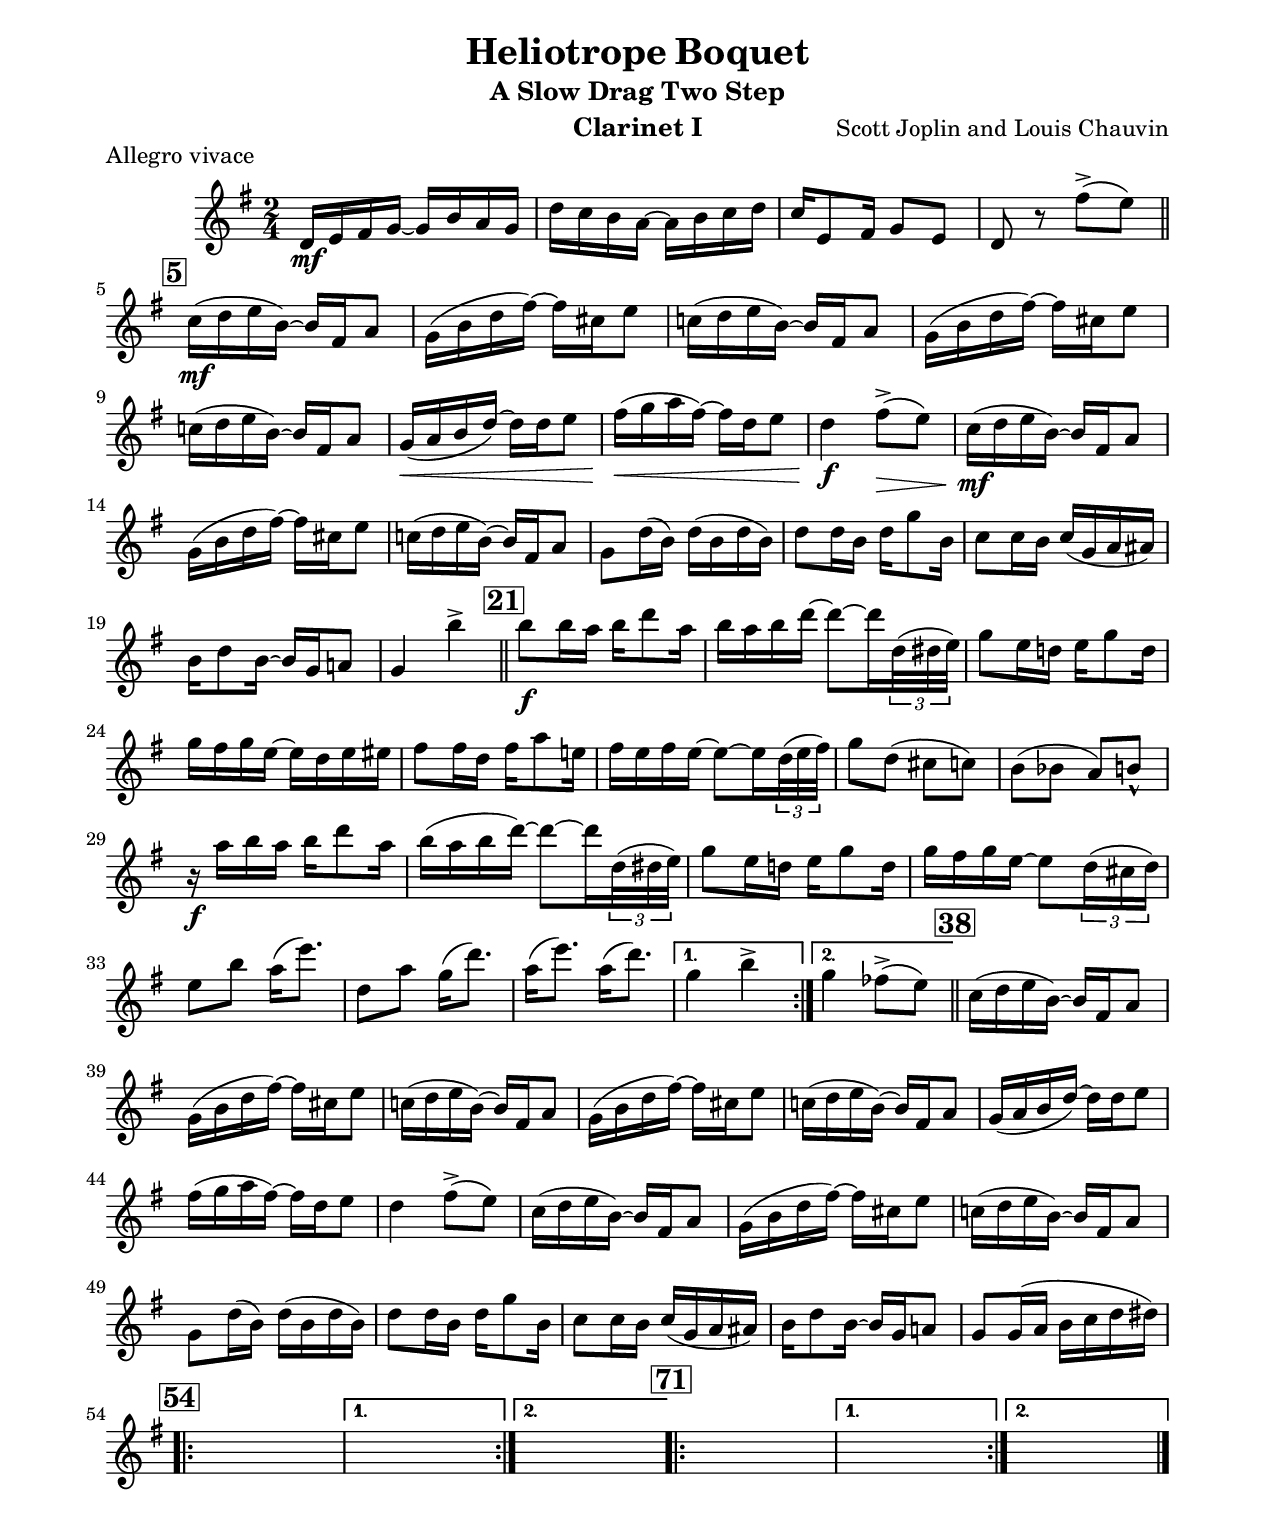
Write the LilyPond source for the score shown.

\version "2.22.2"

\include "defs.lyi"
\version "2.22.2"

\include "defs.lyi"

clarinetOneDynamics =
{
  s2*4\mf |
  % 5
  s2*5\mf |
  s2\<\! |
  s2\<\! |
  s4\f s4\>\! |
  s2*8\mf |

  \repeat volta 2
  {
    % 21
    s2\f |
    s2*7 |
    s2\f |
    s2*6 |
  }
  \alternative
  {
    {
      s2 |
    }
    {
      s2 |
    }
  }

  % 38
  s2*16 |

  \repeat volta 2
  {
    % 54
    s2*15 |
  }
  \alternative
  {
    {
      s2 |
    }
    {
      s2 |
    }
  }

  \repeat volta 2
  {
    % 71
    s2*15 |
  }
  \alternative
  {
    {
      s2 |
    }
    {
      s2 |
    }
  }
}

clarinetOneCues =
{
  \time 2/4
  \key g \major

  s2*87
}


clarinetOneNotCues =
{
  \time 2/4
  \key g \major

  s2*87 |
}


clarinetOneNotes =
{
  d16 e fis g~g b a g |
  d'16 c b a~a b c d |
  c16 e,8 fis16 g8 e |
  d8 r fis'->( e) |

  % 5
  c16( d e b)~b fis a8 |
  g16( b d fis)~fis cis e8 |
  c16( d e b)~b fis a8 |
  g16( b d fis)~fis cis e8 |
  c16( d e b)~b fis a8 |
  g16( a b d)~d d e8 |
  fis16( g a fis)~fis d e8 |
  d4 fis8->( e) |
  c16( d e b)~b fis a8 |
  g16( b d fis)~fis cis e8 |
  c16( d e b)~b fis a8 |
  g8 d'16( b) d( b d b) |
  d8 d16 b d g8 b,16 |
  c8 c16 b c( g a ais) |
  b16 d8 b16~b g a8 |
  g4 b'-> |

  \repeat volta 2
  {
    % 21
    b8 b16 a b d8 a16 |
    b16 a b d~d8~d16 \tuplet 3/2 { d,32( dis e) } |
    g8 e16 d e g8 d16 |
    g16 fis g e~e d e eis |
    fis8 fis16 d fis a8 e16 |
    fis16 e fis e~e8~e16 \tuplet 3/2 { d32( e fis) } |
    g8 d( cis c) |
    b8( bes a) b-^ |
    r16 a' b a b d8 a16 |
    b16( a b d)~d8~d16 \tuplet 3/2 { d,32( dis e) } |
    g8 e16 d e g8 d16 |
    g16 fis g e~e8 \tuplet 3/2 { d16( cis d) } |
    e8 b' a16( e'8.) |
    d,8 a' g16( d'8.) |
    a16( e'8.) a,16( d8.) |
  }
  \alternative
  {
    {
      g,4 b-> |
    }
    {
      g4 fes8->( e) |
    }
  }

  % 38
  c16( d e b)~b fis a8 |
  g16( b d fis)~fis cis e8 |
  c16( d e b)~b fis a8 |
  g16( b d fis)~fis cis e8 |
  c16( d e b)~b fis a8 |
  g16( a b d)~d d e8 |
  fis16( g a fis)~fis d e8 |
  d4 fis8->( e) |
  c16( d e b)~b fis a8 |
  g16( b d fis)~fis cis e8 |
  c16( d e b)~b fis a8 |
  g8 d'16( b) d( b d b) |
  d8 d16 b d g8 b,16 |
  c8 c16 b c( g a ais) |
  b16 d8 b16~b g a8 |
  g8 g16( a b c d dis) |

  \repeat volta 2
  {
    % 54
    s2*15 |
  }
  \alternative
  {
    {
      s2 |
    }
    {
      s2 |
    }
  }

  \repeat volta 2
  {
    % 71
    s2*15 |
  }
  \alternative
  {
    {
      s2 |
    }
    {
      s2 |
    }
  }
}

clarinetOneScore = \transpose c bes \relative c'' { << \clarinetOneNotes \clarinetOneNotCues \clarinetOneDynamics >> }
clarinetBesOneScore = \transpose bes bes \relative c' { << \clarinetOneNotes \clarinetOneNotCues \clarinetOneDynamics >> }
clarinetBesOnePart  = \transpose bes bes \relative c' { << \clarinetOneNotes \clarinetOneCues    \clarinetOneDynamics >> }


instrument = "Clarinet I"

notes = \clarinetBesOnePart

\include "Part.lyi"
